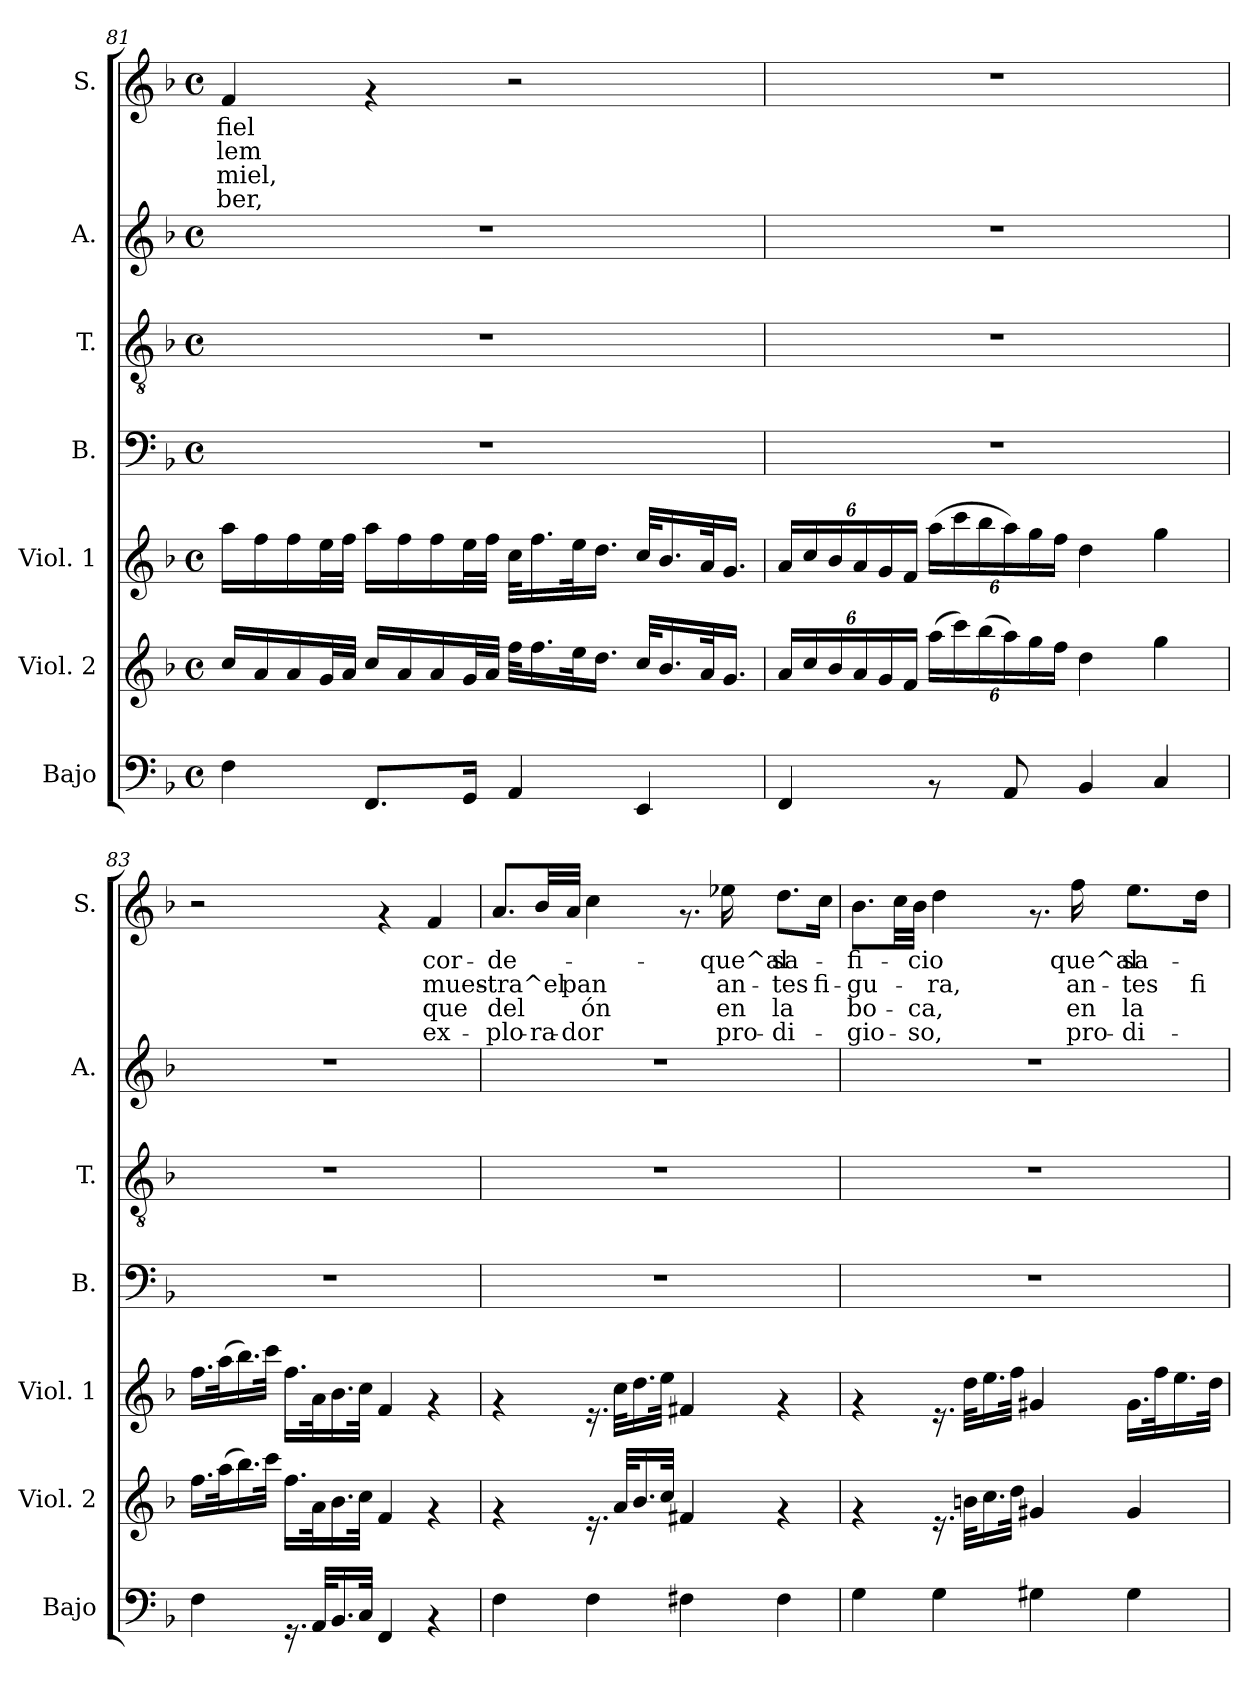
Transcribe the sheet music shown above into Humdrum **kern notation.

**kern	**kern	**kern	**kern	**kern	**kern	**kern	**text	**text	**text	**text
*part7	*part6	*part5	*part4	*part3	*part2	*part1	*part1	*part1	*part1	*part1
*staff7	*staff6	*staff5	*staff4	*staff3	*staff2	*staff1	*staff1	*staff1	*staff1	*staff1
*I"Bajo	*I"Viol. 2	*I"Viol. 1	*I"B.	*I"T.	*I"A.	*I"S.	*	*	*	*
*I'Bajo	*I'Viol. 2	*I'Viol. 1	*I'B.	*I'T.	*I'A.	*I'S.	*	*	*	*
*clefF4	*clefG2	*clefG2	*clefF4	*clefGv2	*clefG2	*clefG2	*	*	*	*
*ITrd7c12	*	*	*	*	*	*	*	*	*	*
*k[b-]	*k[b-]	*k[b-]	*k[b-]	*k[b-]	*k[b-]	*k[b-]	*	*	*	*
*F:	*F:	*F:	*F:	*F:	*F:	*F:	*	*	*	*
*M4/4	*M4/4	*M4/4	*M4/4	*M4/4	*M4/4	*M4/4	*	*	*	*
*met(c)	*met(c)	*met(c)	*met(c)	*met(c)	*met(c)	*met(c)	*	*	*	*
=81	=81	=81	=81	=81	=81	=81	=81	=81	=81	=81
!	!	!	!	!	!	!	!LO:LY:b	!LO:LY:b	!LO:LY:b	!LO:LY:b
4FF\	16cc/LL	16aa\LL	1r	1r	1r	4f/	fiel	-lem	miel,	-ber,
.	16a/	16ff\	.	.	.	.	.	.	.	.
.	16a/	16ff\	.	.	.	.	.	.	.	.
.	32g/L	32ee\L	.	.	.	.	.	.	.	.
.	32a/JJJ	32ff\JJJ	.	.	.	.	.	.	.	.
8.FFF/L	16cc/LL	16aa\LL	.	.	.	4rf	.	.	.	.
.	16a/	16ff\	.	.	.	.	.	.	.	.
.	16a/	16ff\	.	.	.	.	.	.	.	.
16GGG/Jk	32g/L	32ee\L	.	.	.	.	.	.	.	.
.	32a/JJJ	32ff\JJJ	.	.	.	.	.	.	.	.
4AAA/	32ff\KLL	32cc\KLL	.	.	.	2r	.	.	.	.
.	16.ff\	16.ff\	.	.	.	.	.	.	.	.
.	32ee\k	32ee\k	.	.	.	.	.	.	.	.
.	16.dd\JJ	16.dd\JJ	.	.	.	.	.	.	.	.
4EEE/	32cc/KLL	32cc/KLL	.	.	.	.	.	.	.	.
.	16.b-/	16.b-/	.	.	.	.	.	.	.	.
.	32a/k	32a/k	.	.	.	.	.	.	.	.
.	16.g/JJ	16.g/JJ	.	.	.	.	.	.	.	.
!!LO:LB:g=z
=82	=82	=82	=82	=82	=82	=82	=82	=82	=82	=82
*	*Xbrackettup	*Xbrackettup	*	*	*	*	*	*	*	*
4FFF/	24a/LL	24a/LL	1r	1r	1r	1r	.	.	.	.
.	24cc/	24cc/	.	.	.	.	.	.	.	.
.	24b-/	24b-/	.	.	.	.	.	.	.	.
*	*Xtuplet	*Xtuplet	*	*	*	*	*	*	*	*
.	24a/	24a/	.	.	.	.	.	.	.	.
.	24g/	24g/	.	.	.	.	.	.	.	.
.	24f/JJ	24f/JJ	.	.	.	.	.	.	.	.
*	*tuplet	*tuplet	*	*	*	*	*	*	*	*
8rAA	(>24aa\LL	(>24aa\LL	.	.	.	.	.	.	.	.
.	24ccc\)	24ccc\	.	.	.	.	.	.	.	.
.	(<24bb-\	24bb-\	.	.	.	.	.	.	.	.
*	*Xtuplet	*Xtuplet	*	*	*	*	*	*	*	*
8AAA/	24aa\)	24aa\)	.	.	.	.	.	.	.	.
.	24gg\	24gg\	.	.	.	.	.	.	.	.
.	24ff\JJ	24ff\JJ	.	.	.	.	.	.	.	.
4BBB-/	4dd\	4dd\	.	.	.	.	.	.	.	.
4CC/	4gg\	4gg\	.	.	.	.	.	.	.	.
=83	=83	=83	=83	=83	=83	=83	=83	=83	=83	=83
4FF\	16.ff\LL	16.ff\LL	1r	1r	1r	2r	.	.	.	.
.	(>32aa\k	(>32aa\k	.	.	.	.	.	.	.	.
.	16.bb-\)	16.bb-\)	.	.	.	.	.	.	.	.
.	32ccc\JJk	32ccc\JJk	.	.	.	.	.	.	.	.
16.rGG	16.ff\LL	16.ff\LL	.	.	.	.	.	.	.	.
32AAA/KLL	32a\k	32a\k	.	.	.	.	.	.	.	.
16.BBB-/	16.b-\	16.b-\	.	.	.	.	.	.	.	.
32CC/JJk	32cc\JJk	32cc\JJk	.	.	.	.	.	.	.	.
4FFF/	4f/	4f/	.	.	.	4rf	.	.	.	.
!	!	!	!	!	!	!	!LO:LY:b	!LO:LY:b	!LO:LY:b	!LO:LY:b
4rAA	4rf	4rf	.	.	.	4f/	cor-	mues-	que	ex-
=84	=84	=84	=84	=84	=84	=84	=84	=84	=84	=84
!	!	!	!	!	!	!	!LO:LY:b	!LO:LY:b	!LO:LY:b	!LO:LY:b
4FF\	4rf	4rf	1r	1r	1r	8.a/L	-de-	-tra^el	del	-plo-
!	!	!	!	!	!	!	!	!	!	!LO:LY:b
.	.	.	.	.	.	32b-/LL	.	.	.	-ra-
!	!	!	!	!	!	!	!	!LO:LY:b	!	!LO:LY:b
.	.	.	.	.	.	32a/JJJ	.	pan	.	-dor
!	!	!	!	!	!	!	!	!	!LO:LY:b	!
4FF\	16.re	16.re	.	.	.	4cc\	.	.	ón	.
.	32a/KLL	32cc\KLL	.	.	.	.	.	.	.	.
.	16.b-/	16.dd\	.	.	.	.	.	.	.	.
.	32cc/JJk	32ee\JJk	.	.	.	.	.	.	.	.
4FF#X\	4f#X/	4f#X/	.	.	.	8.rf	.	.	.	.
!	!	!	!	!	!	!	!LO:LY:b	!LO:LY:b	!LO:LY:b	!LO:LY:b
.	.	.	.	.	.	16ee-X\	que^al	an-	en	pro-
!	!	!	!	!	!	!	!LO:LY:b	!LO:LY:b	!LO:LY:b	!LO:LY:b
4FF#\	4rf	4rf	.	.	.	8.dd\L	sa-	-tes	la	-di-
!	!	!	!	!	!	!	!	!LO:LY:b	!	!
.	.	.	.	.	.	16cc\Jk	.	fi-	.	.
!!LO:PB:g=z
=85	=85	=85	=85	=85	=85	=85	=85	=85	=85	=85
!	!	!	!	!	!	!	!LO:LY:b	!LO:LY:b	!LO:LY:b	!LO:LY:b
4GG\	4rf	4rf	1r	1r	1r	8.b-\L	fi-	-gu-	bo-	-gio-
.	.	.	.	.	.	32cc\LL	.	.	.	.
!	!	!	!	!	!	!	!LO:LY:b	!	!LO:LY:b	!LO:LY:b
.	.	.	.	.	.	32b-\JJJ	-cio	.	-ca,	-so,
!	!	!	!	!	!	!	!	!LO:LY:b	!	!
4GG\	16.re	16.re	.	.	.	4dd\	.	-ra,	.	.
.	32bn\KLL	32dd\KLL	.	.	.	.	.	.	.	.
.	16.cc\	16.ee\	.	.	.	.	.	.	.	.
.	32dd\JJk	32ff\JJk	.	.	.	.	.	.	.	.
4GG#X\	4g#X/	4g#X/	.	.	.	8.rf	.	.	.	.
!	!	!	!	!	!	!	!LO:LY:b	!LO:LY:b	!LO:LY:b	!LO:LY:b
.	.	.	.	.	.	16ff\	que^al	an-	en	pro-
!	!	!	!	!	!	!	!LO:LY:b	!LO:LY:b	!LO:LY:b	!LO:LY:b
4GG#\	4g#/	16.g#\LL	.	.	.	8.ee\L	sa-	-tes	la	-di-
.	.	32ff\k	.	.	.	.	.	.	.	.
.	.	16.ee\	.	.	.	.	.	.	.	.
!	!	!	!	!	!	!	!	!LO:LY:b	!	!
.	.	.	.	.	.	16dd\Jk	.	fi-	.	.
.	.	32dd\JJk	.	.	.	.	.	.	.	.
=	=	=	=	=	=	=	=	=	=	=
*-	*-	*-	*-	*-	*-	*-	*-	*-	*-	*-
